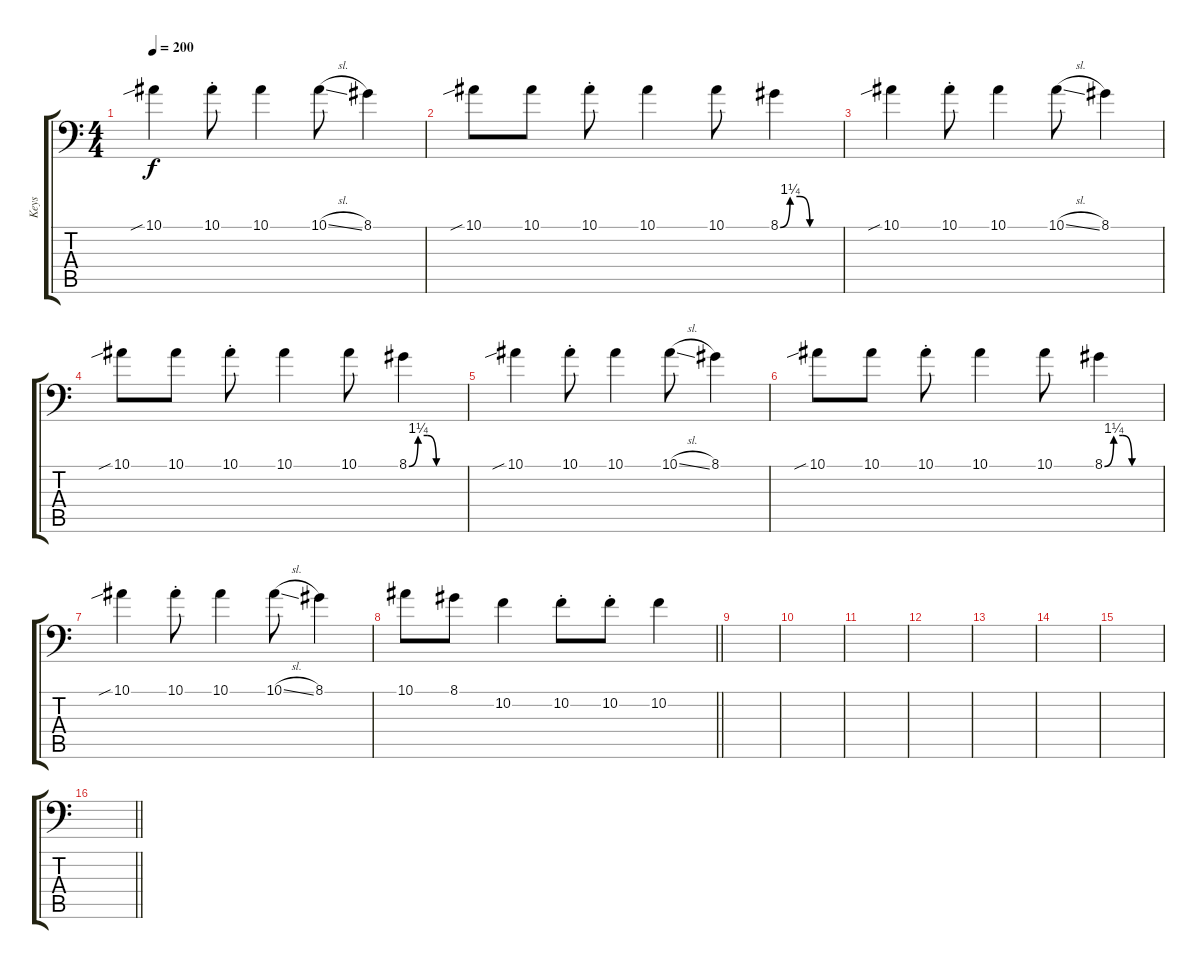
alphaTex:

\track ("Keys" "Keys") {instrument lead1square}
\staff {score tabs}
\tuning (C4 G3 Eb3 Bb2 F2 Bb1) {hide}
\ts (4 4)
\section ("" "")
\tempo 200
\clef f4
\ks c
10.1{sib}.4{dy f volume 8 instrument lead1square} 10.1{st}.8 10.1.4 10.1{sl}.8 8.1.4 |
10.1{sib}.8 10.1.8 10.1{st}.8 10.1.4 10.1.8 8.1{be (custom 0 0 10 5 20 5 30 0 60 0)}.4 |
10.1{sib}.4 10.1{st}.8 10.1.4 10.1{sl}.8 8.1.4 |
10.1{sib}.8 10.1.8 10.1{st}.8 10.1.4 10.1.8 8.1{be (custom 0 0 10 5 20 5 30 0 60 0)}.4 |
10.1{sib}.4 10.1{st}.8 10.1.4 10.1{sl}.8 8.1.4 |
10.1{sib}.8 10.1.8 10.1{st}.8 10.1.4 10.1.8 8.1{be (custom 0 0 10 5 20 5 30 0 60 0)}.4 |
10.1{sib}.4 10.1{st}.8 10.1.4 10.1{sl}.8 8.1.4 |
\barLineRight lightlight
10.1.8 8.1.8 10.2.4 10.2{st}.8 10.2{st}.8 10.2.4 |
\section ("" "")
|
|
|
|
|
|
|
\barLineRight lightlight
